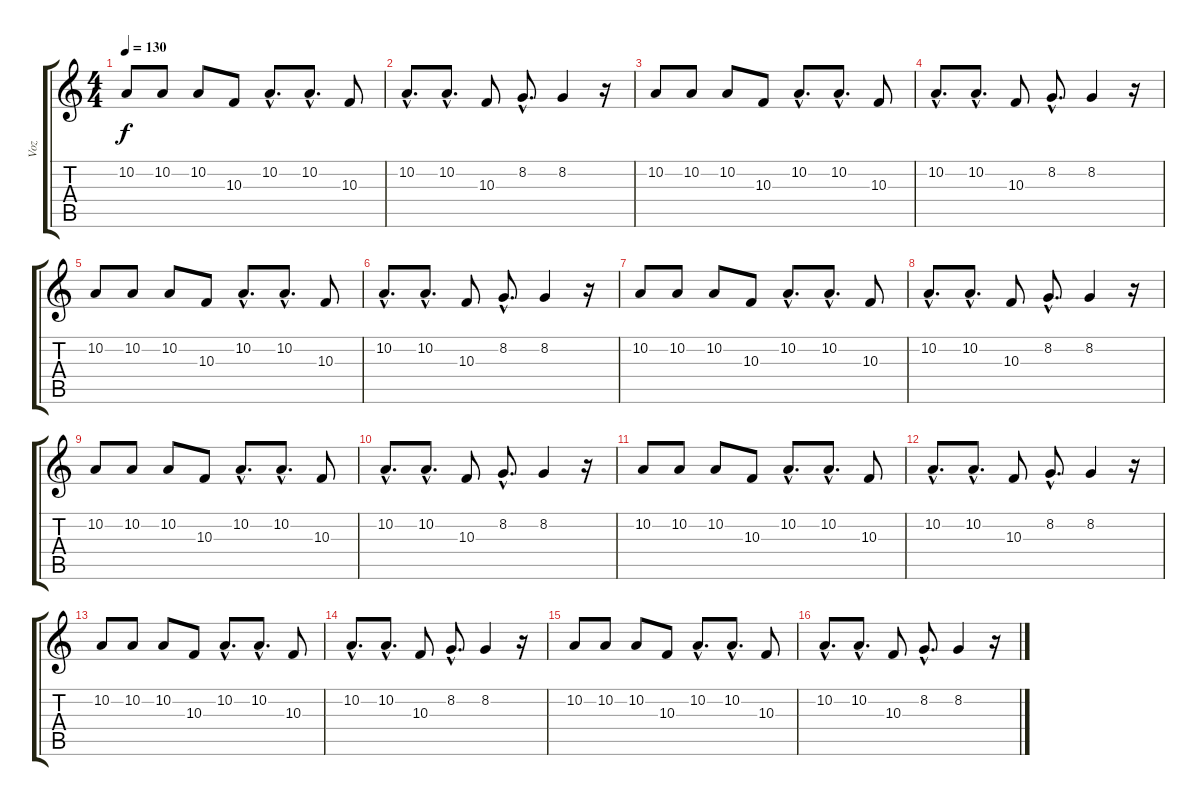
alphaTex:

\track ("Voz" "Voz") {instrument lead8bassandlead}
\staff {score tabs}
\tuning (E4 B3 G3 D3 A2 E2) {hide}
\ts (4 4)
\tempo 130
\clef g2
\ks c
10.2.8{dy f} 10.2.8 10.2.8 10.3.8 10.2{hac}.8{d} 10.2{hac}.8{d} 10.3.8 |
10.2{hac}.8{d} 10.2{hac}.8{d} 10.3.8 8.2{hac}.8{d} 8.2.4 r.16 |
10.2.8 10.2.8 10.2.8 10.3.8 10.2{hac}.8{d} 10.2{hac}.8{d} 10.3.8 |
10.2{hac}.8{d} 10.2{hac}.8{d} 10.3.8 8.2{hac}.8{d} 8.2.4 r.16 |
10.2.8 10.2.8 10.2.8 10.3.8 10.2{hac}.8{d} 10.2{hac}.8{d} 10.3.8 |
10.2{hac}.8{d} 10.2{hac}.8{d} 10.3.8 8.2{hac}.8{d} 8.2.4 r.16 |
10.2.8 10.2.8 10.2.8 10.3.8 10.2{hac}.8{d} 10.2{hac}.8{d} 10.3.8 |
10.2{hac}.8{d} 10.2{hac}.8{d} 10.3.8 8.2{hac}.8{d} 8.2.4 r.16 |
10.2.8 10.2.8 10.2.8 10.3.8 10.2{hac}.8{d} 10.2{hac}.8{d} 10.3.8 |
10.2{hac}.8{d} 10.2{hac}.8{d} 10.3.8 8.2{hac}.8{d} 8.2.4 r.16 |
10.2.8 10.2.8 10.2.8 10.3.8 10.2{hac}.8{d} 10.2{hac}.8{d} 10.3.8 |
10.2{hac}.8{d} 10.2{hac}.8{d} 10.3.8 8.2{hac}.8{d} 8.2.4 r.16 |
10.2.8 10.2.8 10.2.8 10.3.8 10.2{hac}.8{d} 10.2{hac}.8{d} 10.3.8 |
10.2{hac}.8{d} 10.2{hac}.8{d} 10.3.8 8.2{hac}.8{d} 8.2.4 r.16 |
10.2.8 10.2.8 10.2.8 10.3.8 10.2{hac}.8{d} 10.2{hac}.8{d} 10.3.8 |
10.2{hac}.8{d} 10.2{hac}.8{d} 10.3.8 8.2{hac}.8{d} 8.2.4 r.16
